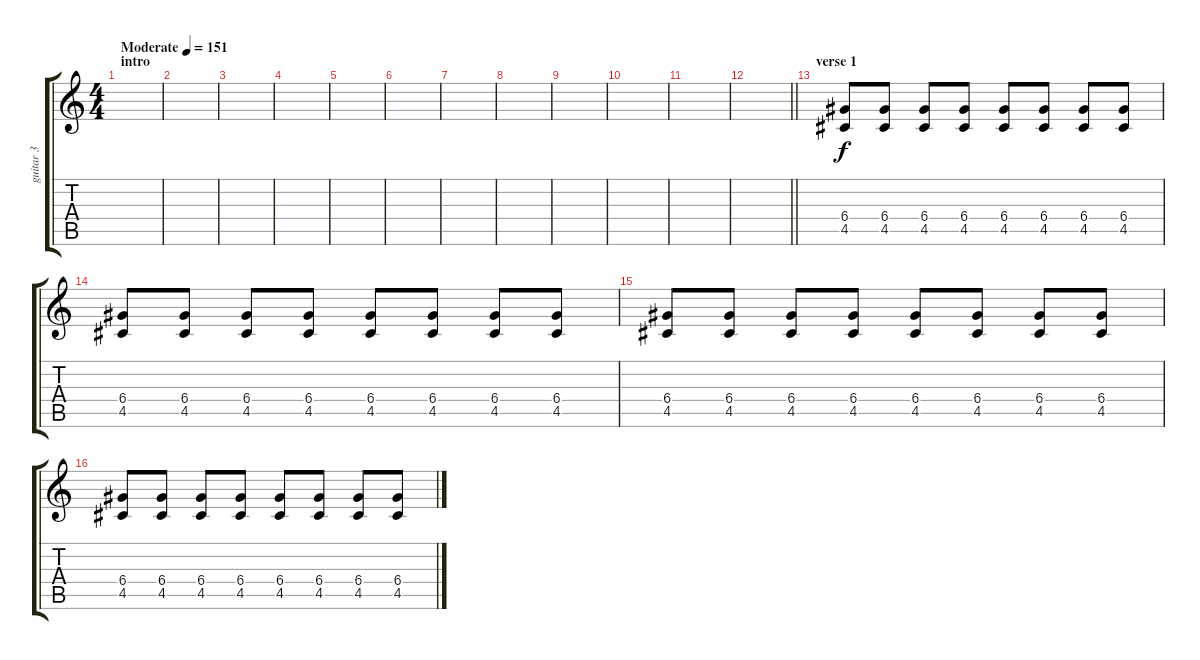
\track ("guitar 3" "guitar 3") {instrument distortionguitar}
\staff {score tabs}
\tuning (E4 B3 G3 D3 A2 E2) {hide}
\ts (4 4)
\section ("" "intro")
\tempo (151 "Moderate")
\clef g2
\ks c
|
|
|
|
|
|
|
|
|
|
|
\barLineRight lightlight
|
\section ("" "verse 1 ")
(6.4 4.5).8 (6.4 4.5).8 (6.4 4.5).8 (6.4 4.5).8 (6.4 4.5).8 (6.4 4.5).8 (6.4 4.5).8 (6.4 4.5).8 |
(6.4 4.5).8 (6.4 4.5).8 (6.4 4.5).8 (6.4 4.5).8 (6.4 4.5).8 (6.4 4.5).8 (6.4 4.5).8 (6.4 4.5).8 |
(6.4 4.5).8 (6.4 4.5).8 (6.4 4.5).8 (6.4 4.5).8 (6.4 4.5).8 (6.4 4.5).8 (6.4 4.5).8 (6.4 4.5).8 |
(6.4 4.5).8 (6.4 4.5).8 (6.4 4.5).8 (6.4 4.5).8 (6.4 4.5).8 (6.4 4.5).8 (6.4 4.5).8 (6.4 4.5).8
